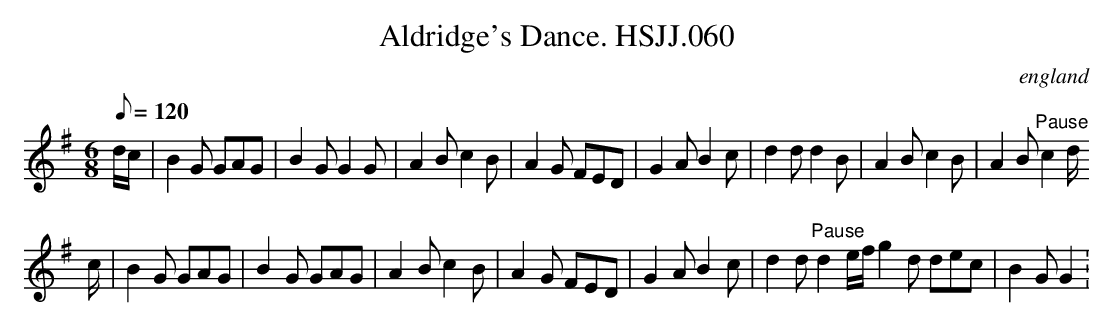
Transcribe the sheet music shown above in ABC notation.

X:1
T:Aldridge's Dance. HSJJ.060
O:england
M:6/8
L:1/8
Q:120
K:G
d/c/|B2G GAG|B2G G2G|A2Bc2B|A2G FED|G2AB2c|d2dd2B|A2Bc2B|A2B"Pause"c2d/
c/|B2G GAG|B2G GAG|A2Bc2B|A2G FED|G2AB2c|d2d"Pause"d2e/f/g2d dec|B2GG2:
|]
